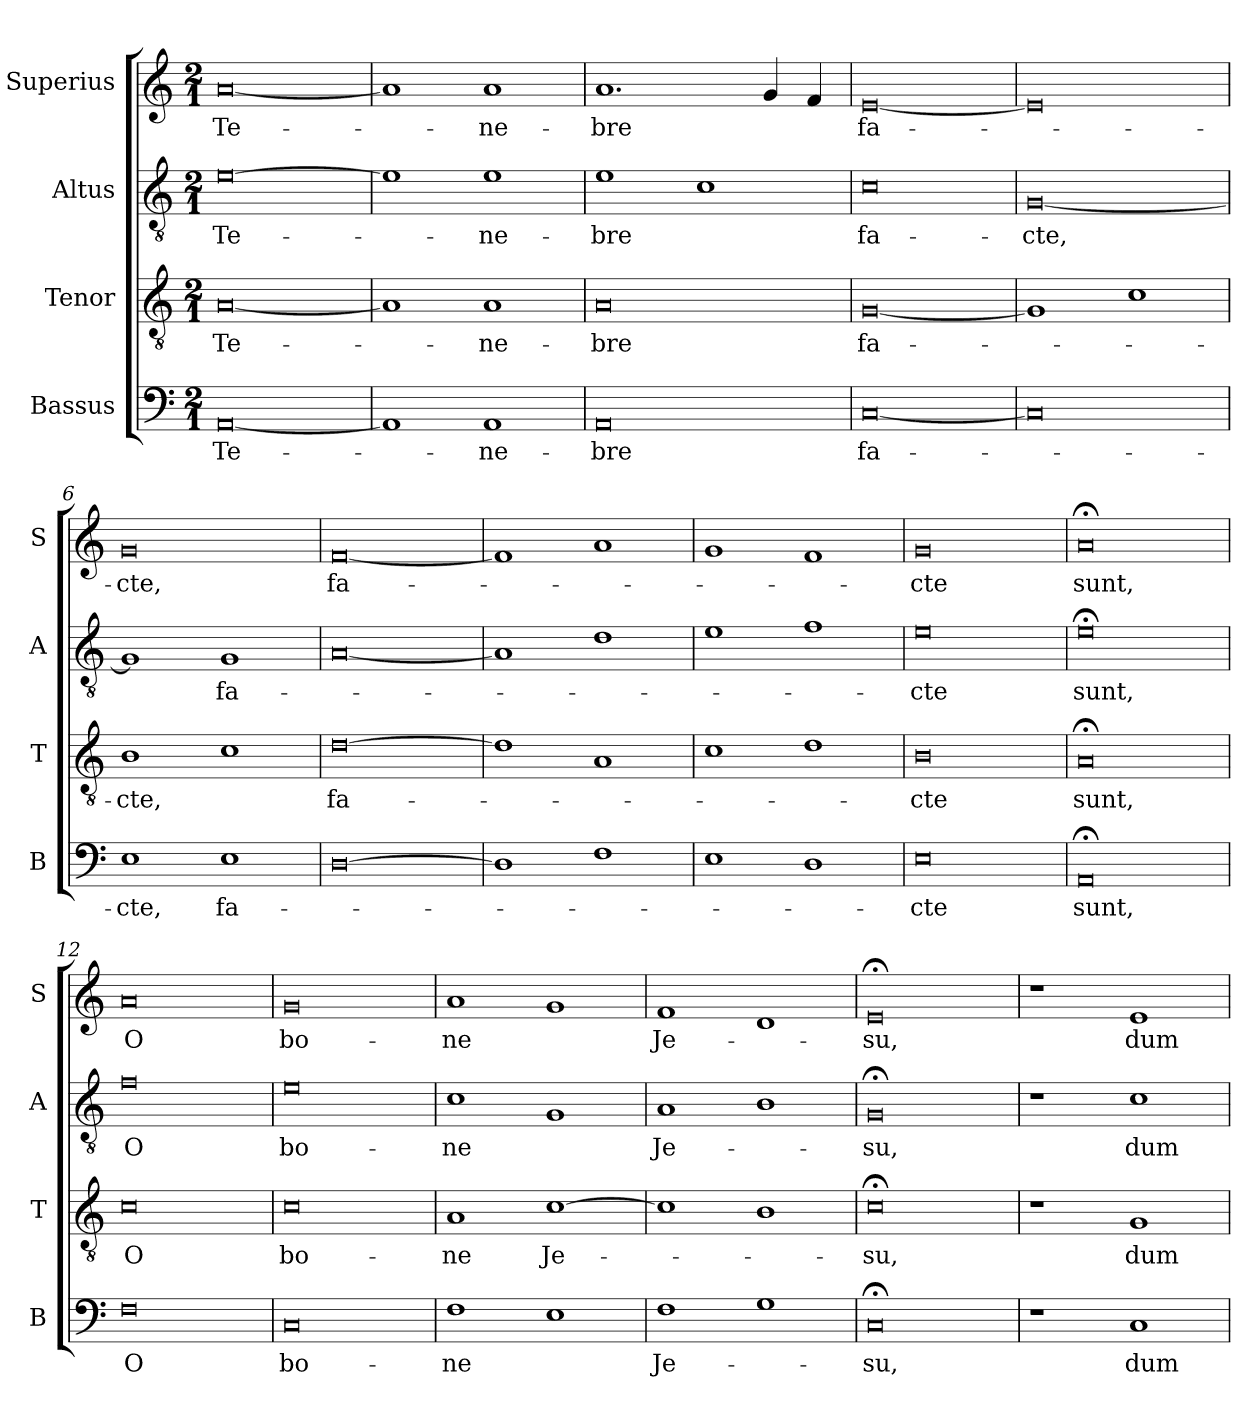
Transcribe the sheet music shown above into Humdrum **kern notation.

**kern	**text	**kern	**text	**kern	**text	**kern	**text
*part4	*part4	*part3	*part3	*part2	*part2	*part1	*part1
*staff4	*staff4	*staff3	*staff3	*staff2	*staff2	*staff1	*staff1
*I"Bassus	*	*I"Tenor	*	*I"Altus	*	*I"Superius	*
*I'B	*	*I'T	*	*I'A	*	*I'S	*
*clefF4	*	*clefGv2	*	*clefGv2	*	*clefG2	*
*k[]	*	*k[]	*	*k[]	*	*k[]	*
*M2/1	*	*M2/1	*	*M2/1	*	*M2/1	*
=1	=1	=1	=1	=1	=1	=1	=1
[0AA	Te-	[0A	Te-	[0e	Te-	[0a	Te-
=2	=2	=2	=2	=2	=2	=2	=2
1AA]	.	1A]	.	1e]	.	1a]	.
1AA	-ne-	1A	-ne-	1e	-ne-	1a	-ne-
=3	=3	=3	=3	=3	=3	=3	=3
0AA	-bre	0A	-bre	1e	-bre	1.a	-bre
.	.	.	.	1c	.	.	.
.	.	.	.	.	.	4g	.
.	.	.	.	.	.	4f	.
=4	=4	=4	=4	=4	=4	=4	=4
[0C	fa-	[0G	fa-	0c	fa-	[0e	fa-
=5	=5	=5	=5	=5	=5	=5	=5
0C]	.	1G]	.	[0G	-cte,	0e]	.
.	.	1c	.	.	.	.	.
=6	=6	=6	=6	=6	=6	=6	=6
1E	cte,	1B	-cte,	1G]	.	0g	-cte,
!	!LO:LY:i	!	!	!	!LO:LY:i	!	!
1E	fa-	1c	.	1G	fa-	.	.
=7	=7	=7	=7	=7	=7	=7	=7
!	!	!	!LO:LY:i	!	!	!	!LO:LY:i
[0D	.	[0d	fa-	[0A	.	[0f	fa-
=8	=8	=8	=8	=8	=8	=8	=8
1D]	.	1d]	.	1A]	.	1f]	.
1F	.	1A	.	1d	.	1a	.
=9	=9	=9	=9	=9	=9	=9	=9
1E	.	1c	.	1e	.	1g	.
1D	.	1d	.	1f	.	1f	.
=10	=10	=10	=10	=10	=10	=10	=10
!	!LO:LY:i	!	!LO:LY:i	!	!LO:LY:i	!	!LO:LY:i
0E	-cte	0B	-cte	0e	-cte	0g	-cte
=11	=11	=11	=11	=11	=11	=11	=11
0AA;<	sunt,	0A;<	sunt,	0e;<	sunt,	0a;<	sunt,
=12	=12	=12	=12	=12	=12	=12	=12
0F	O	0c	O	0f	O	0a	O
=13	=13	=13	=13	=13	=13	=13	=13
0C	bo-	0c	bo-	0e	bo-	0g	bo-
=14	=14	=14	=14	=14	=14	=14	=14
1F	-ne	1A	-ne	1c	-ne	1a	-ne
1E	.	[1c	Je-	1G	.	1g	.
=15	=15	=15	=15	=15	=15	=15	=15
1F	Je-	1c]	.	1A	Je-	1f	Je-
1G	.	1B	.	1B	.	1d	.
=16	=16	=16	=16	=16	=16	=16	=16
0C;<	-su,	0c;<	-su,	0G;<	-su,	0e;<	-su,
=17	=17	=17	=17	=17	=17	=17	=17
1r	.	1r	.	1r	.	1r	.
1C	dum	1G	dum	1c	dum	1e	dum
=	=	=	=	=	=	=	=
*-	*-	*-	*-	*-	*-	*-	*-
